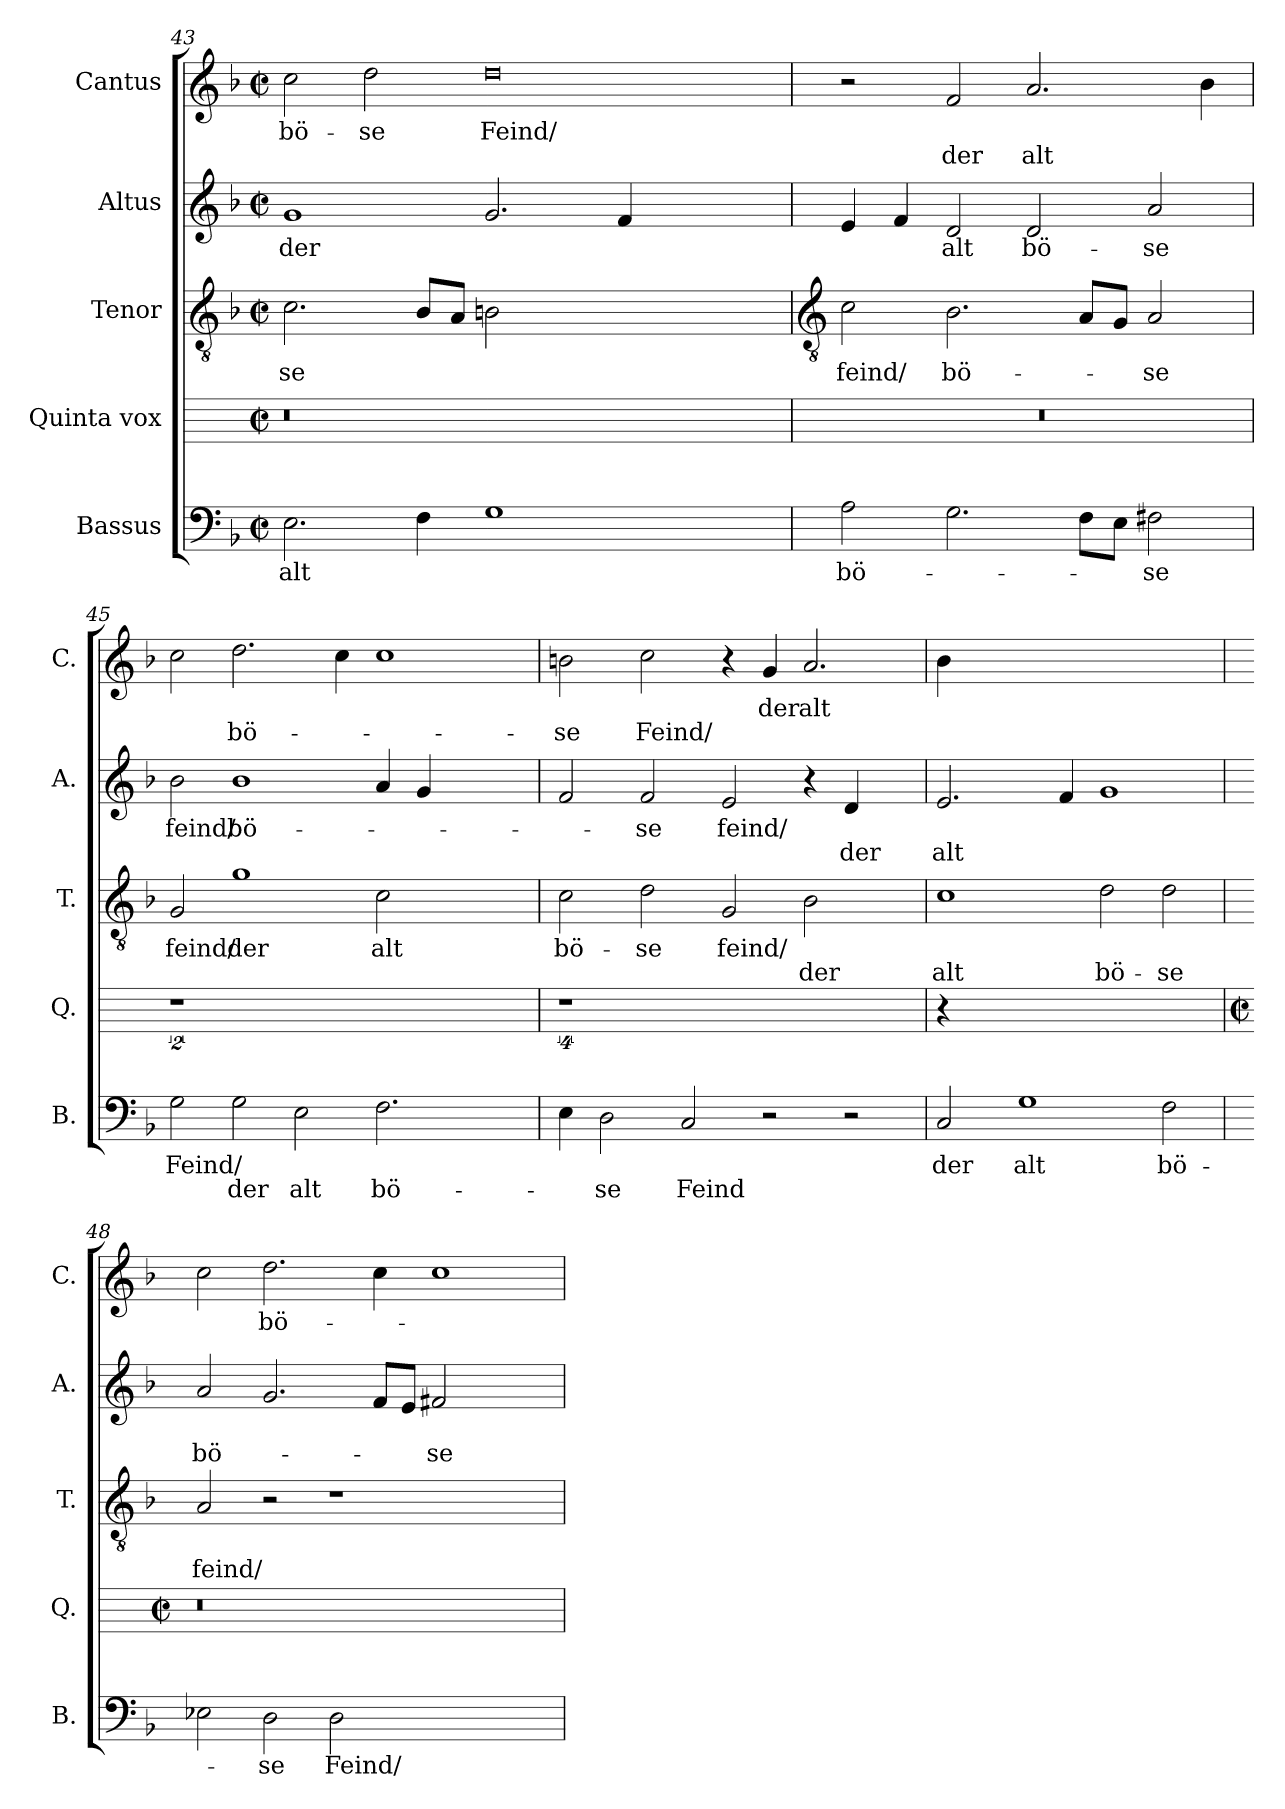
**kern	**text	**text	**kern	**kern	**text	**text	**kern	**text	**text	**kern	**text	**text
*part5	*part5	*part5	*part4	*part3	*part3	*part3	*part2	*part2	*part2	*part1	*part1	*part1
*staff5	*staff5	*staff5	*staff4	*staff3	*staff3	*staff3	*staff2	*staff2	*staff2	*staff1	*staff1	*staff1
*I"Bassus	*	*	*I"Quinta vox	*I"Tenor	*	*	*I"Altus	*	*	*I"Cantus	*	*
*I'B.	*	*	*I'Q.	*I'T.	*	*	*I'A.	*	*	*I'C.	*	*
!!LO:LB:g=z
*clefF4	*	*	*	*clefGv2	*	*	*clefG2	*	*	*clefG2	*	*
*k[b-]	*	*	*	*k[b-]	*	*	*k[b-]	*	*	*k[b-]	*	*
*F:	*	*	*	*F:	*	*	*F:	*	*	*F:	*	*
*M4/2	*	*	*M4/2	*M4/2	*	*	*M4/2	*	*	*M4/2	*	*
*met(c|)	*	*	*met(c|)	*met(c|)	*	*	*met(c|)	*	*	*met(c|)	*	*
=43	=43	=43	=43	=43	=43	=43	=43	=43	=43	=43	=43	=43
!	!LO:LY:b	!	!	!	!LO:LY:b	!	!	!LO:LY:b	!	!	!LO:LY:b	!
2.E	alt	.	0.r	2.c	-se	.	1g	der	.	2cc	bö-	.
!	!	!	!	!	!	!	!	!	!	!	!LO:LY:b	!
.	.	.	.	.	.	.	.	.	.	2dd	-se	.
4F	.	.	.	8B-L	.	.	.	.	.	.	.	.
.	.	.	.	8AJ	.	.	.	.	.	.	.	.
!	!	!	!	!	!	!	!	!	!	!	!LO:LY:b	!
1G	.	.	.	2Bn	.	.	2.g	.	.	0dd	Feind/	.
.	.	.	.	1.ryy	.	.	.	.	.	.	.	.
.	.	.	.	.	.	.	4f	.	.	.	.	.
1ryy	.	.	.	.	.	.	1ryy	.	.	.	.	.
!!LO:LB:g=z
=44	=44	=44	=44	=44	=44	=44	=44	=44	=44	=44	=44	=44
*	*	*	*	*clefGv2	*	*	*	*	*	*	*	*
!	!LO:LY:b	!	!	!	!LO:LY:b	!	!	!	!	!	!	!
2A	bö-	.	0r	2c	feind/	.	4e	.	.	2r	.	.
.	.	.	.	.	.	.	4f	.	.	.	.	.
!	!	!	!	!	!LO:LY:b	!	!	!LO:LY:b	!	!	!	!LO:LY:b
2.G	.	.	.	2.B-	bö-	.	2d	alt	.	2f	.	der
!	!	!	!	!	!	!	!	!LO:LY:b	!	!	!	!LO:LY:b
.	.	.	.	.	.	.	2d	bö-	.	2.a	.	alt
8FL	.	.	.	8AL	.	.	.	.	.	.	.	.
8EJ	.	.	.	8GJ	.	.	.	.	.	.	.	.
!	!LO:LY:b	!	!	!	!LO:LY:b	!	!	!LO:LY:b	!	!	!	!
2F#X	-se	.	.	2A	-se	.	2a	-se	.	.	.	.
.	.	.	.	.	.	.	.	.	.	4b-	.	.
=45	=45	=45	=45	=45	=45	=45	=45	=45	=45	=45	=45	=45
!	!LO:LY:b	!	!	!	!LO:LY:b	!	!	!LO:LY:b	!	!	!	!
2G	Feind/	.	2%5r	2G	feind/	.	2b-	feind/	.	2cc	.	.
!	!	!LO:LY:b	!	!	!LO:LY:b	!	!	!LO:LY:b	!	!	!	!LO:LY:b
2G	.	der	.	1g	der	.	1b-	bö-	.	2.dd	.	bö-
!	!	!LO:LY:b	!	!	!	!	!	!	!	!	!	!
2E	.	alt	.	.	.	.	.	.	.	.	.	.
.	.	.	.	.	.	.	.	.	.	4cc	.	.
!	!	!LO:LY:b	!	!	!LO:LY:b	!	!	!	!	!	!	!
2.F	.	bö-	.	2c	alt	.	4a	.	.	1cc	.	.
.	.	.	.	.	.	.	4g	.	.	.	.	.
.	.	.	.	2ryy	.	.	2ryy	.	.	.	.	.
4ryy	.	.	.	.	.	.	.	.	.	.	.	.
=46	=46	=46	=46	=46	=46	=46	=46	=46	=46	=46	=46	=46
!	!	!	!	!	!LO:LY:b	!	!	!	!	!	!	!LO:LY:b
4E	.	.	4%9r	2c	bö-	.	2f	.	.	2bn	.	-se
!	!	!LO:LY:b	!	!	!	!	!	!	!	!	!	!
2D	.	-se	.	.	.	.	.	.	.	.	.	.
!	!	!	!	!	!LO:LY:b	!	!	!LO:LY:b	!	!	!	!LO:LY:b
.	.	.	.	2d	-se	.	2f	-se	.	2cc	.	Feind/
!	!	!LO:LY:b	!	!	!	!	!	!	!	!	!	!
2C	.	Feind	.	.	.	.	.	.	.	.	.	.
!	!	!	!	!	!LO:LY:b	!	!	!LO:LY:b	!	!	!	!
.	.	.	.	2G	feind/	.	2e	feind/	.	4r	.	.
!	!	!	!	!	!	!	!	!	!	!	!LO:LY:b	!
2r	.	.	.	.	.	.	.	.	.	4g	der	.
!	!	!	!	!	!	!LO:LY:b	!	!	!	!	!LO:LY:b	!
.	.	.	.	2B-	.	der	4r	.	.	2.a	alt	.
!	!	!	!	!	!	!	!	!	!LO:LY:b	!	!	!
2r	.	.	.	.	.	.	4d	.	der	.	.	.
.	.	.	.	4ryy	.	.	4ryy	.	.	.	.	.
=47	=47	=47	=47	=47	=47	=47	=47	=47	=47	=47	=47	=47
!	!LO:LY:b	!	!	!	!	!LO:LY:b	!	!	!LO:LY:b	!	!	!
2C	der	.	4r	1c	.	alt	2.e	.	alt	4b-	.	.
.	.	.	1..ryy	.	.	.	.	.	.	1..ryy	.	.
!	!LO:LY:b	!	!	!	!	!	!	!	!	!	!	!
1G	alt	.	.	.	.	.	.	.	.	.	.	.
.	.	.	.	.	.	.	4f	.	.	.	.	.
!	!	!	!	!	!	!LO:LY:b	!	!	!	!	!	!
.	.	.	.	2d	.	bö-	1g	.	.	.	.	.
!	!LO:LY:b	!	!	!	!	!LO:LY:b	!	!	!	!	!	!
2F	bö-	.	.	2d	.	-se	.	.	.	.	.	.
!!LO:LB:g=z
=48	=48	=48	=48	=48	=48	=48	=48	=48	=48	=48	=48	=48
*	*	*	*M4/2	*	*	*	*	*	*	*	*	*
*	*	*	*met(c|)	*	*	*	*	*	*	*	*	*
!	!	!	!	!	!	!LO:LY:b	!	!	!LO:LY:b	!	!	!
2E-X	.	.	0r	2A	.	feind/	2a	.	bö-	2cc	.	.
!	!LO:LY:b	!	!	!	!	!	!	!	!	!	!LO:LY:b	!
2D	-se	.	.	2r	.	.	2.g	.	.	2.dd	bö-	.
!	!LO:LY:b	!	!	!	!	!	!	!	!	!	!	!
2D	Feind/	.	.	1r	.	.	.	.	.	.	.	.
.	.	.	.	.	.	.	8fL	.	.	4cc	.	.
.	.	.	.	.	.	.	8eJ	.	.	.	.	.
!	!	!	!	!	!	!	!	!	!LO:LY:b	!	!	!
1ryy	.	.	.	.	.	.	2f#X	.	-se	1cc	.	.
.	.	.	2ryy	2ryy	.	.	2ryy	.	.	.	.	.
=	=	=	=	=	=	=	=	=	=	=	=	=
*-	*-	*-	*-	*-	*-	*-	*-	*-	*-	*-	*-	*-
